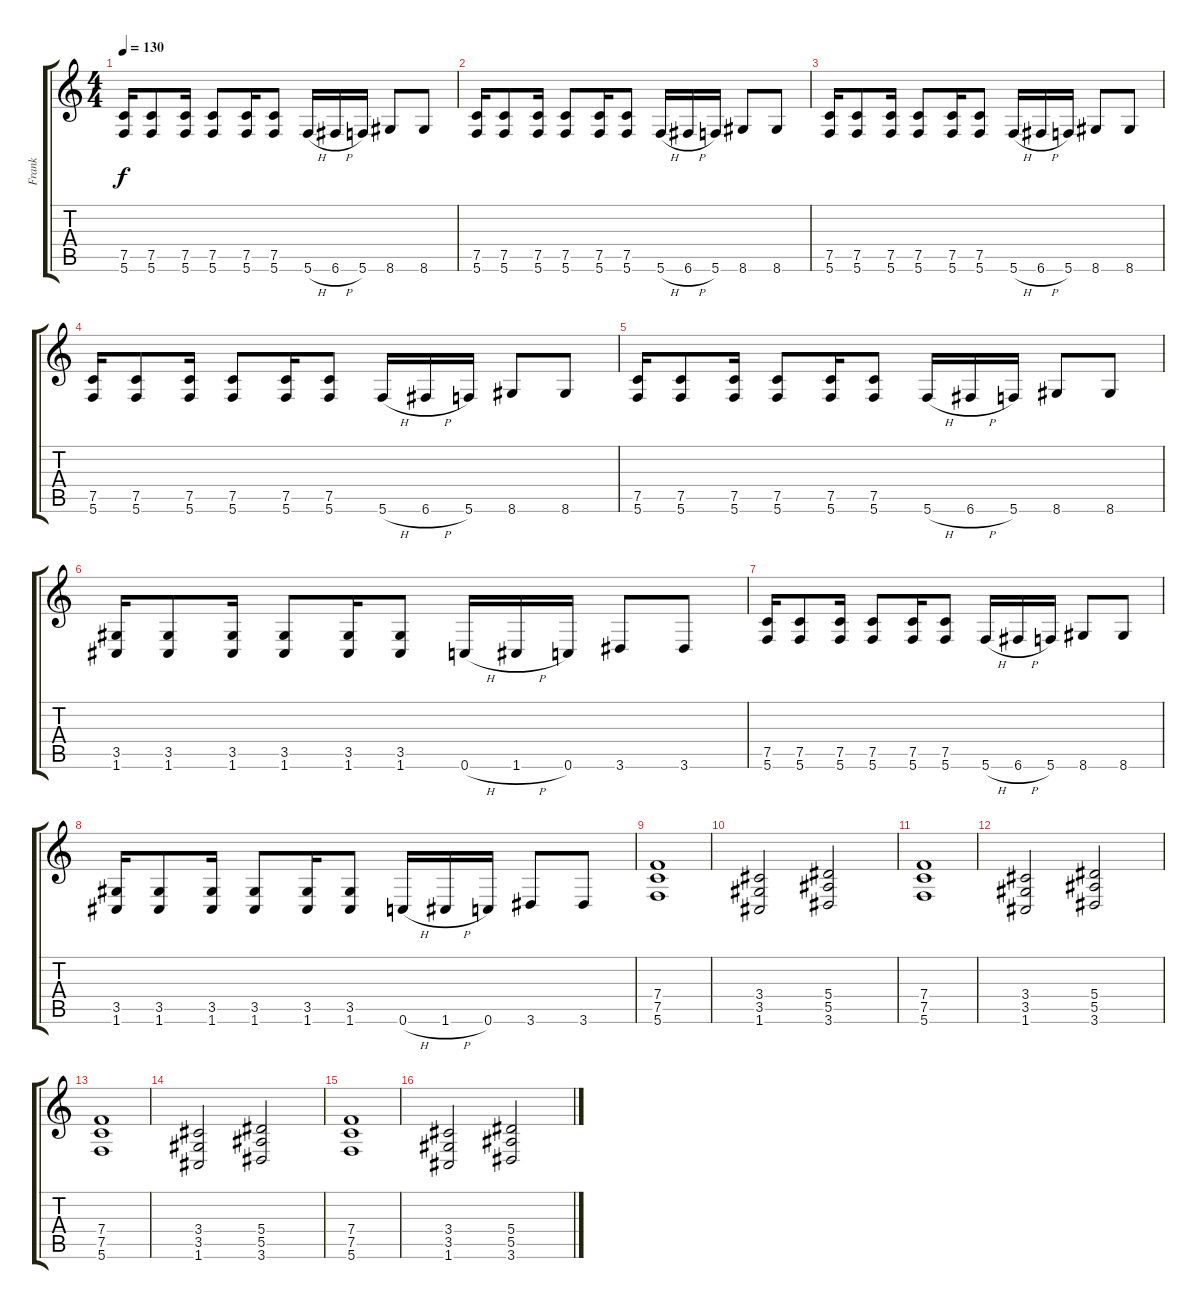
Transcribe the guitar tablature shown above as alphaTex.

\track ("Frank" "Frank") {instrument distortionguitar}
\staff {score tabs}
\tuning (C4 G3 Eb3 Bb2 F2 C2) {hide}
\ts (4 4)
\tempo 130
\clef g2
\ks c
(7.5 5.6).16{dy f} (7.5 5.6).8 (7.5 5.6).16 (7.5 5.6).8 (7.5 5.6).16 (7.5 5.6).8 5.6{h}.16 6.6{h}.16 5.6.16 8.6.8 8.6.8 |
(7.5 5.6).16 (7.5 5.6).8 (7.5 5.6).16 (7.5 5.6).8 (7.5 5.6).16 (7.5 5.6).8 5.6{h}.16 6.6{h}.16 5.6.16 8.6.8 8.6.8 |
(7.5 5.6).16 (7.5 5.6).8 (7.5 5.6).16 (7.5 5.6).8 (7.5 5.6).16 (7.5 5.6).8 5.6{h}.16 6.6{h}.16 5.6.16 8.6.8 8.6.8 |
(7.5 5.6).16 (7.5 5.6).8 (7.5 5.6).16 (7.5 5.6).8 (7.5 5.6).16 (7.5 5.6).8 5.6{h}.16 6.6{h}.16 5.6.16 8.6.8 8.6.8 |
(7.5 5.6).16 (7.5 5.6).8 (7.5 5.6).16 (7.5 5.6).8 (7.5 5.6).16 (7.5 5.6).8 5.6{h}.16 6.6{h}.16 5.6.16 8.6.8 8.6.8 |
(3.5 1.6).16 (3.5 1.6).8 (3.5 1.6).16 (3.5 1.6).8 (3.5 1.6).16 (3.5 1.6).8 0.6{h}.16 1.6{h}.16 0.6.16 3.6.8 3.6.8 |
(7.5 5.6).16 (7.5 5.6).8 (7.5 5.6).16 (7.5 5.6).8 (7.5 5.6).16 (7.5 5.6).8 5.6{h}.16 6.6{h}.16 5.6.16 8.6.8 8.6.8 |
(3.5 1.6).16 (3.5 1.6).8 (3.5 1.6).16 (3.5 1.6).8 (3.5 1.6).16 (3.5 1.6).8 0.6{h}.16 1.6{h}.16 0.6.16 3.6.8 3.6.8 |
(7.4 7.5 5.6).1 |
(3.4 3.5 1.6).2 (5.4 5.5 3.6).2 |
(7.4 7.5 5.6).1 |
(3.4 3.5 1.6).2 (5.4 5.5 3.6).2 |
(7.4 7.5 5.6).1 |
(3.4 3.5 1.6).2 (5.4 5.5 3.6).2 |
(7.4 7.5 5.6).1 |
(3.4 3.5 1.6).2 (5.4 5.5 3.6).2
